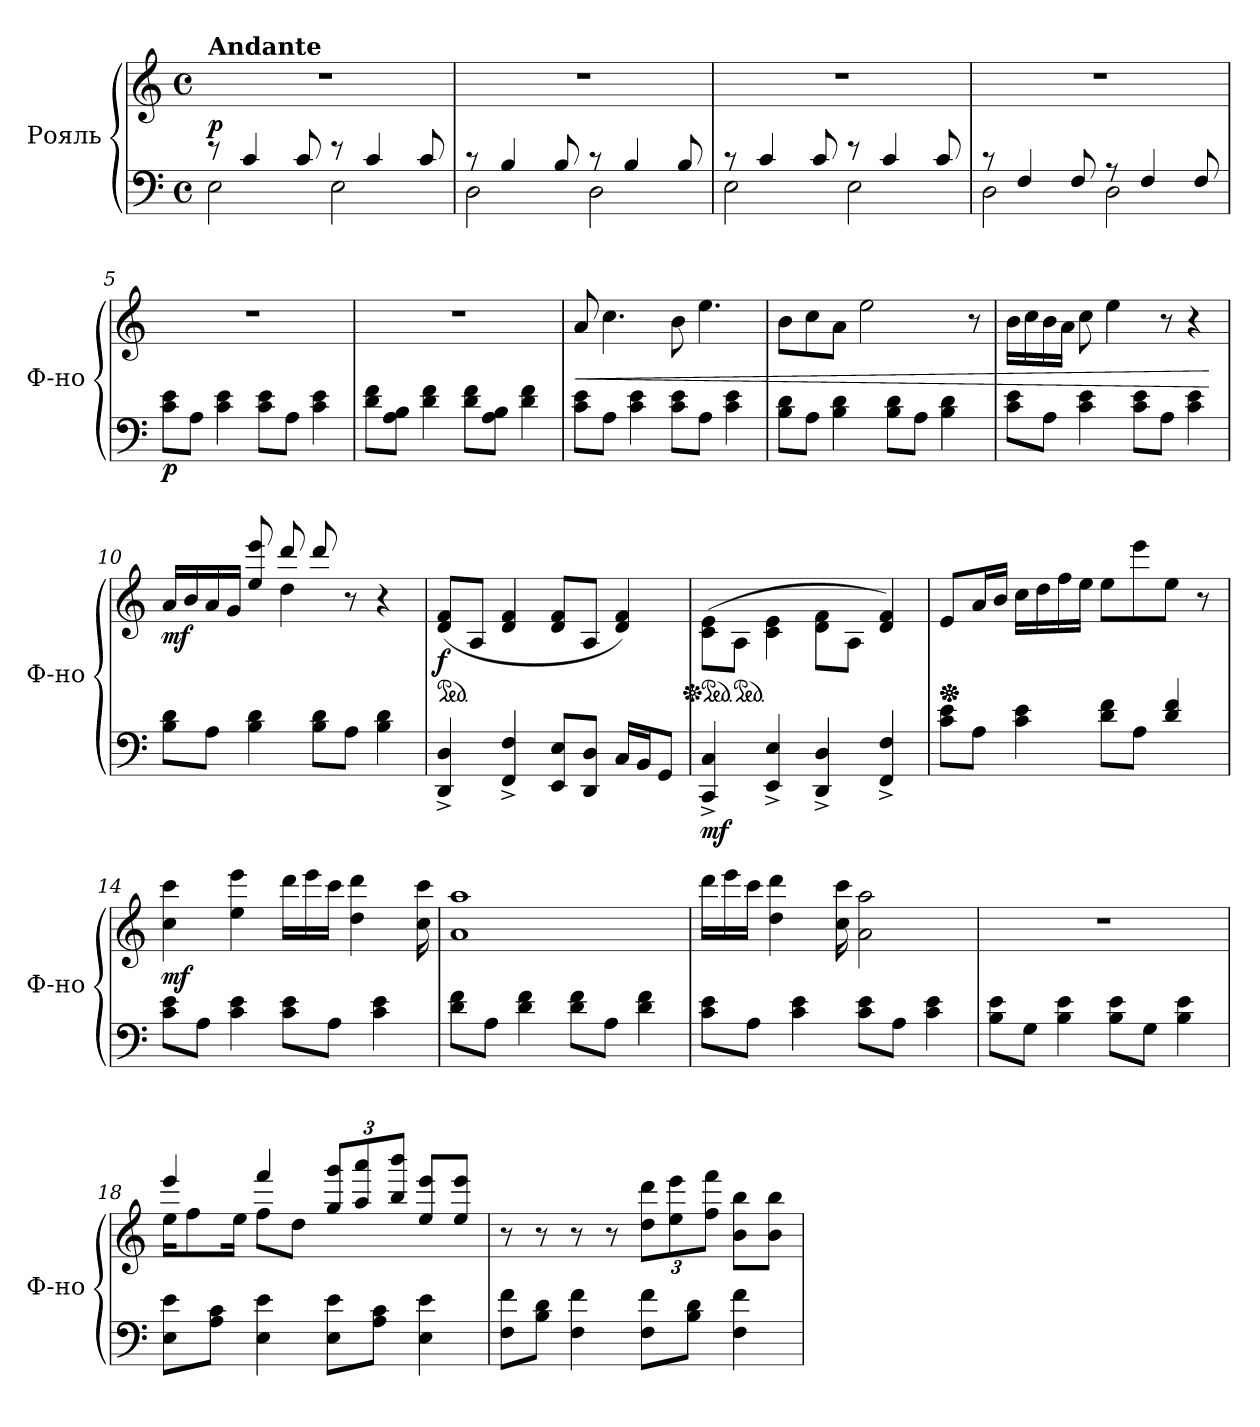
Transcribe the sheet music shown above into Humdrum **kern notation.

**kern	**kern	**dynam
*part1	*part1	*part1
*staff2	*staff1	*staff1/2
*I"Рояль	*	*
*I'Ф-но	*	*
*clefF4	*clefG2	*
*k[]	*k[]	*
*M4/4	*M4/4	*
*met(c)	*met(c)	*
*MM90	*MM90	*
=1	=1	=1
*^	*	*
!	!	!LO:TX:a:B:t=Andante	!
!	!	!	!LO:DY:a=2
8r	2E\	1r	p
4c/	.	.	.
8c/	.	.	.
8r	2E\	.	.
4c/	.	.	.
8c/	.	.	.
=2	=2	=2	=2
8r	2D\	1r	.
4B/	.	.	.
8B/	.	.	.
8r	2D\	.	.
4B/	.	.	.
8B/	.	.	.
=3	=3	=3	=3
8r	2E\	1r	.
4c/	.	.	.
8c/	.	.	.
8r	2E\	.	.
4c/	.	.	.
8c/	.	.	.
=4	=4	=4	=4
8r	2D\	1r	.
4F/	.	.	.
8F/	.	.	.
8r	2D\	.	.
4F/	.	.	.
8F/	.	.	.
*v	*v	*	*
=5	=5	=5
!	!	!LO:DY:b=2
8c\ 8e\L	1r	p
8A\J	.	.
4c\ 4e\	.	.
8c\ 8e\L	.	.
8A\J	.	.
4c\ 4e\	.	.
!!LO:LB:g=z
=6	=6	=6
8d\ 8f\L	1r	.
8A\ 8B\J	.	.
4d\ 4f\	.	.
8d\ 8f\L	.	.
8A\ 8B\J	.	.
4d\ 4f\	.	.
=7	=7	=7
!	!	!LO:HP:b
8c\ 8e\L	8a/	<
8A\J	4.cc\	.
4c\ 4e\	.	.
8c\ 8e\L	8b\	.
8A\J	4.ee\	.
4c\ 4e\	.	.
=8	=8	=8
8B\ 8d\L	8b\L	.
8A\J	8cc\	.
4B\ 4d\	8a\J	.
.	2ee\	.
8B\ 8d\L	.	.
8A\J	.	.
4B\ 4d\	.	.
.	8r	.
=9	=9	=9
8c\ 8e\L	16b\LL	.
.	16cc\	.
8A\J	16b\	.
.	16a\JJ	.
4c\ 4e\	8cc\	.
.	4ee\	.
8c\ 8e\L	.	.
8A\J	8r	.
4c\ 4e\	4r	.
.	.	[
=10	=10	=10
*	*^	*
!	!	!	!LO:DY:b
8B\ 8d\L	16a/LL	4.ryy	mf
.	16b/	.	.
8A\J	16a/	.	.
.	16g/JJ	.	.
4B\ 4d\	8ee/ 8eee/	.	.
.	4dd\	8ddd/	.
8B\ 8d\L	.	8ddd/	.
8A\J	8r	4.ryy	.
4B\ 4d\	4r	.	.
*	*v	*v	*
!!LO:LB:g=z
=11	=11	=11
*	*ped	*
!	!	!LO:DY:b
4DD/^ 4D/^	(8d/ 8f/L	f
.	8A/J	.
4FF/^ 4F/^	4d/ 4f/	.
8EE/ 8E/L	8d/ 8f/L	.
8DD/ 8D/J	8A/J	.
16C/LL	4d/ 4f/)	.
16BB/J	.	.
8GG/J	.	.
=12	=12	=12
*	*Xped	*
*	*ped	*
!	!	!LO:DY:b=2
4CC/^ 4C/^	(8c\ 8e\L	mf
*	*ped	*
.	8A\J	.
4EE/^ 4E/^	4c\ 4e\	.
4DD/^ 4D/^	8d\ 8f\L	.
.	8A\J	.
4FF/^ 4F/^	4d/ 4f/)	.
=13	=13	=13
*	*Xped	*
*	*Xped	*
8c\ 8e\L	8e/L	.
8A\J	16a/L	.
.	16b/JJ	.
4c\ 4e\	16cc\LL	.
.	16dd\	.
.	16ff\	.
.	16ee\JJ	.
8d\ 8f\L	8ee\L	.
8A\J	8eee\	.
4d/ 4f/	8ee\J	.
.	8r	.
=14	=14	=14
!	!	!LO:DY:b
8c\ 8e\L	4cc\ 4ccc\	mf
8A\J	.	.
4c\ 4e\	4ee\ 4eee\	.
8c\ 8e\L	16ddd\LL	.
.	16eee\	.
8A\J	16ccc\JJ	.
.	4dd\ 4ddd\	.
4c\ 4e\	.	.
.	16cc\ 16ccc\	.
=15	=15	=15
8d\ 8f\L	1a 1aa	.
8A\J	.	.
4d\ 4f\	.	.
8d\ 8f\L	.	.
8A\J	.	.
4d\ 4f\	.	.
!!LO:LB:g=z
=16	=16	=16
8c\ 8e\L	16ddd\LL	.
.	16eee\	.
8A\J	16ccc\JJ	.
.	4dd\ 4ddd\	.
4c\ 4e\	.	.
.	16cc\ 16ccc\	.
8c\ 8e\L	2a\ 2aa\	.
8A\J	.	.
4c\ 4e\	.	.
=17	=17	=17
8B\ 8e\L	1r	.
8G\J	.	.
4B\ 4e\	.	.
8B\ 8e\L	.	.
8G\J	.	.
4B\ 4e\	.	.
=18	=18	=18
*	*^	*
8E\ 8e\L	4eee/	16ee\KL	.
.	.	8ff\	.
8A\ 8c\J	.	.	.
.	.	16ee\Jk	.
4E\ 4e\	4fff/	8ff\L	.
.	.	8dd\J	.
*	*Xbrackettup	*	*
8E\ 8e\L	12gg/ 12ggg/L	2ryy	.
.	12aa/ 12aaa/	.	.
8A\ 8c\J	.	.	.
.	12bb/ 12bbb/J	.	.
4E\ 4e\	8ee/ 8eee/L	.	.
.	8ee/ 8eee/J	.	.
*	*v	*v	*
=19	=19	=19
8F\ 8f\L	8r	.
8B\ 8d\J	8r	.
4F\ 4f\	8r	.
.	8r	.
8F\ 8f\L	12dd\ 12ddd\L	.
.	12ee\ 12eee\	.
8B\ 8d\J	.	.
.	12ff\ 12fff\J	.
4F\ 4f\	8b\ 8bb\L	.
.	8b\ 8bb\J	.
=	=	=
*-	*-	*-
